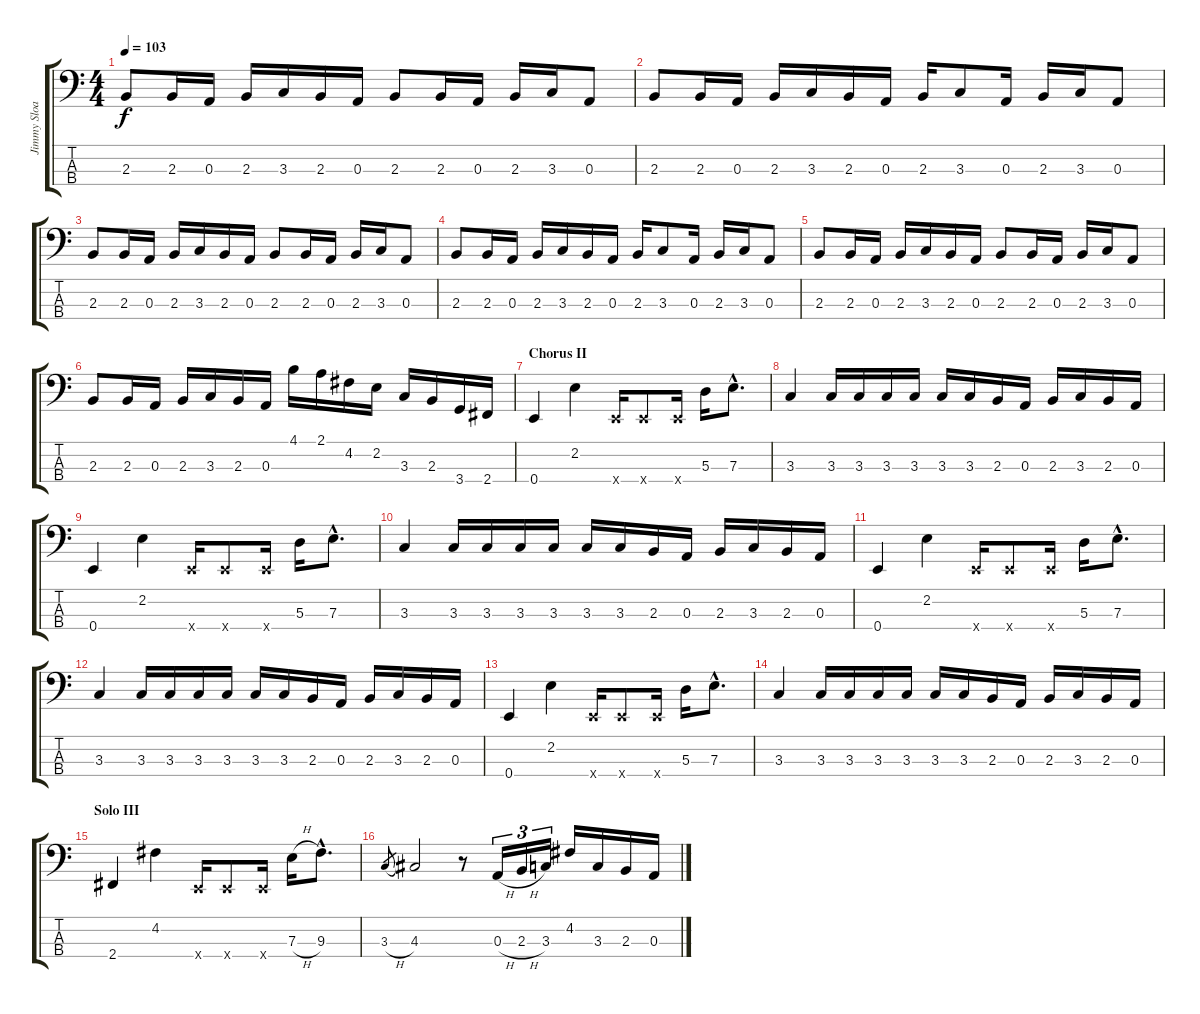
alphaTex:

\track ("Jimmy Sloas" "Jimmy Sloa") {instrument electricbassfinger}
\staff {score tabs}
\tuning (G2 D2 A1 E1) {hide}
\ts (4 4)
\tempo 103
\clef f4
\ks c
2.3.8{dy f} 2.3.16 0.3.16 2.3.16 3.3.16 2.3.16 0.3.16 2.3.8 2.3.16 0.3.16 2.3.16 3.3.16 0.3.8 |
2.3.8 2.3.16 0.3.16 2.3.16 3.3.16 2.3.16 0.3.16 2.3.16 3.3.8 0.3.16 2.3.16 3.3.16 0.3.8 |
2.3.8 2.3.16 0.3.16 2.3.16 3.3.16 2.3.16 0.3.16 2.3.8 2.3.16 0.3.16 2.3.16 3.3.16 0.3.8 |
2.3.8 2.3.16 0.3.16 2.3.16 3.3.16 2.3.16 0.3.16 2.3.16 3.3.8 0.3.16 2.3.16 3.3.16 0.3.8 |
2.3.8 2.3.16 0.3.16 2.3.16 3.3.16 2.3.16 0.3.16 2.3.8 2.3.16 0.3.16 2.3.16 3.3.16 0.3.8 |
2.3.8 2.3.16 0.3.16 2.3.16 3.3.16 2.3.16 0.3.16 4.1.16 2.1.16 4.2.16 2.2.16 3.3.16 2.3.16 3.4.16 2.4.16 |
\section ("" "Chorus II")
0.4.4 2.2.4 0.4{x}.16 0.4{x}.8 0.4{x}.16 5.3.16 7.3{hac}.8{d} |
3.3.4 3.3.16 3.3.16 3.3.16 3.3.16 3.3.16 3.3.16 2.3.16 0.3.16 2.3.16 3.3.16 2.3.16 0.3.16 |
0.4.4 2.2.4 0.4{x}.16 0.4{x}.8 0.4{x}.16 5.3.16 7.3{hac}.8{d} |
3.3.4 3.3.16 3.3.16 3.3.16 3.3.16 3.3.16 3.3.16 2.3.16 0.3.16 2.3.16 3.3.16 2.3.16 0.3.16 |
0.4.4 2.2.4 0.4{x}.16 0.4{x}.8 0.4{x}.16 5.3.16 7.3{hac}.8{d} |
3.3.4 3.3.16 3.3.16 3.3.16 3.3.16 3.3.16 3.3.16 2.3.16 0.3.16 2.3.16 3.3.16 2.3.16 0.3.16 |
0.4.4 2.2.4 0.4{x}.16 0.4{x}.8 0.4{x}.16 5.3.16 7.3{hac}.8{d} |
3.3.4 3.3.16 3.3.16 3.3.16 3.3.16 3.3.16 3.3.16 2.3.16 0.3.16 2.3.16 3.3.16 2.3.16 0.3.16 |
\section ("" "Solo III")
2.4.4 4.2.4 0.4{x}.16 0.4{x}.8 0.4{x}.16 7.3{h}.16 9.3{hac}.8{d} |
3.3{h}.8{gr} 4.3.2 r.8 0.3{h}.16{tu (3 2)} 2.3{h}.16{tu (3 2)} 3.3.16{tu (3 2)} 4.2.16 3.3.16 2.3.16 0.3.16
